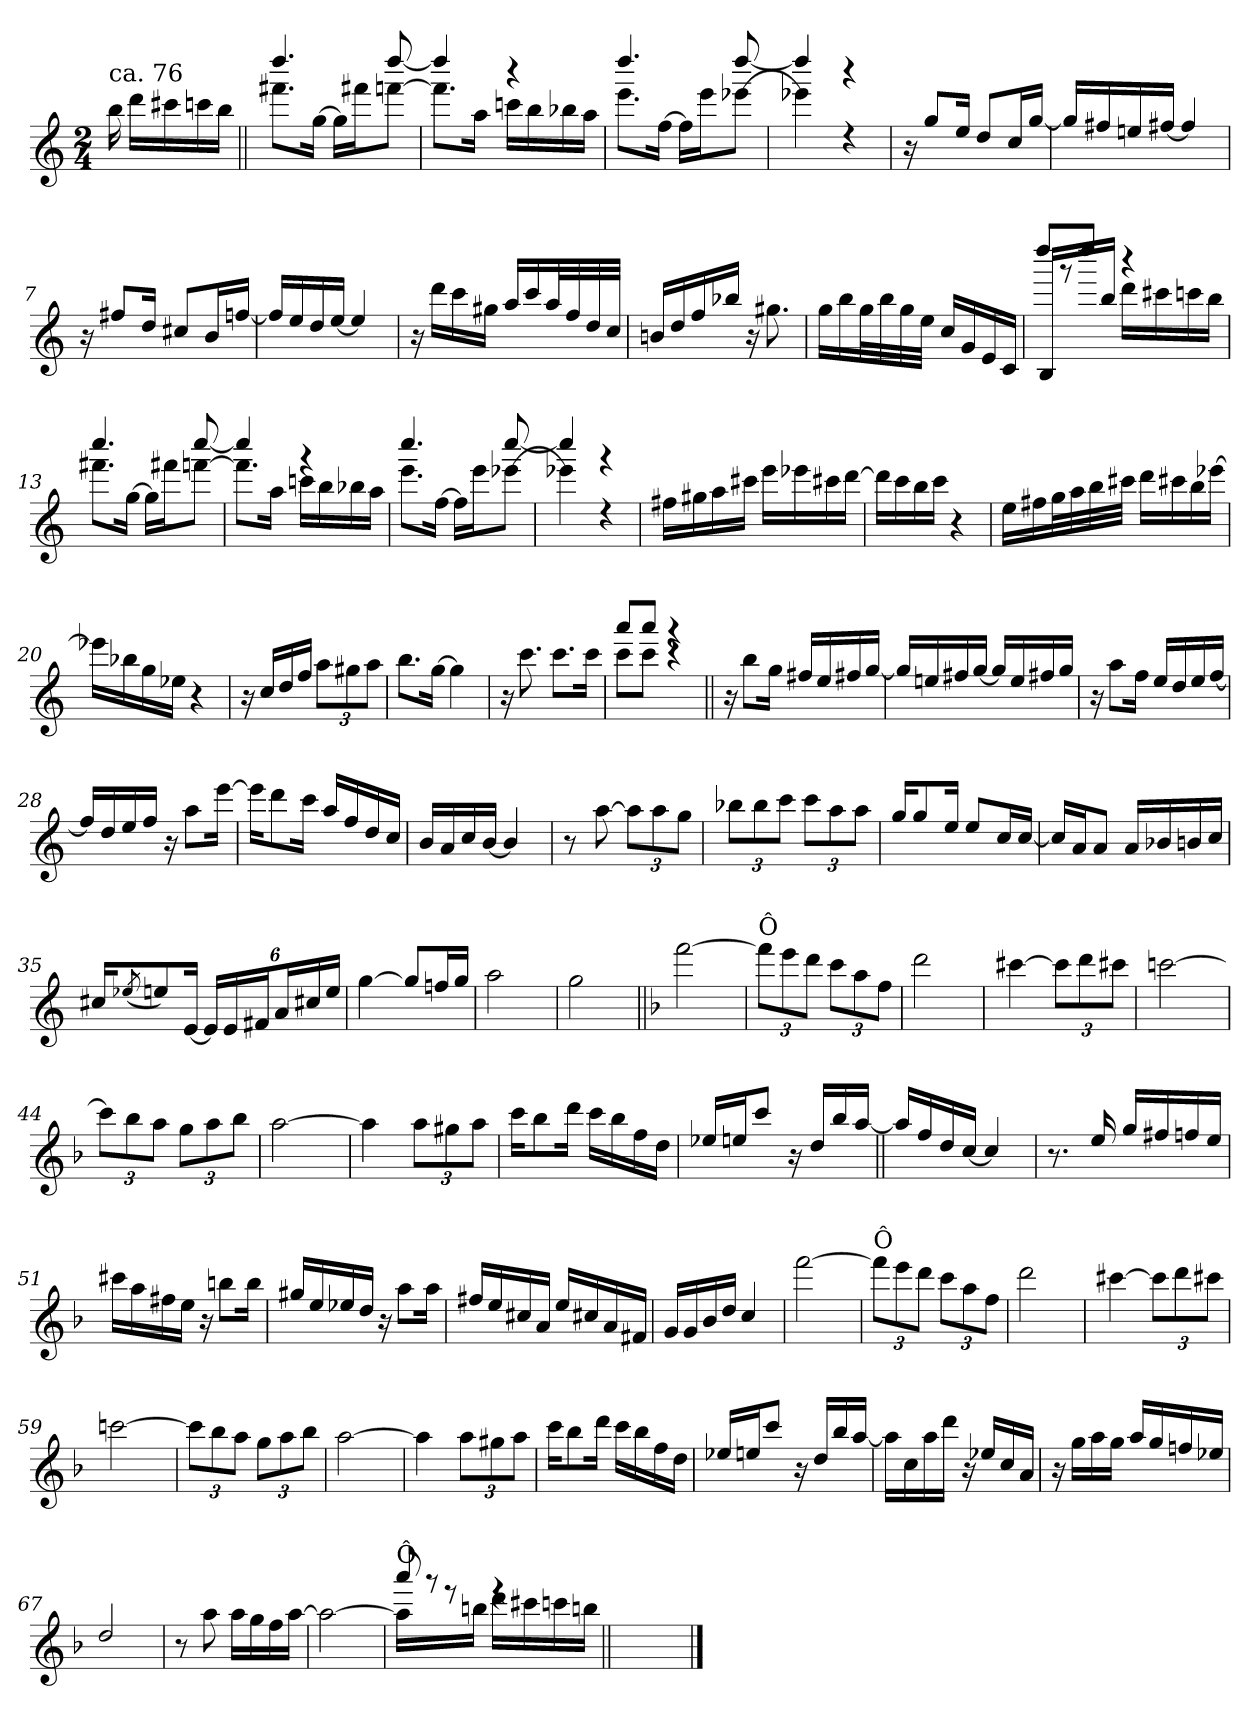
**kern
*part1
*staff1
*clefG2
*k[]
*C:
*M2/4
=
!LO:TX:a:t=ca. 76
16bb\
16ddd\LL
16ccc#X\
16cccn\
16bb\JJ
=1||
*^
8.fff#X\L	4.dddd!/
[<16gg\Jk	.
16gg\LL]	.
16fff#X\J	.
[<8fffn\J	[>8dddd!/
=2	=2
8.fff\L]	4dddd!/]
16aa\Jk	.
16cccn\LL	4raaa
16bb\	.
16bb-X\	.
16aa\JJ	.
=3	=3
8.eee\L	4.dddd!/
[<16ff\Jk	.
16ff\LL]	.
16eee\J	.
[<8eee-X\J	[>8dddd!/
=4	=4
4eee-X\]	4dddd!/]
4rdd	4raaa
*v	*v
!!LO:LB:g=z
=5
16r
8gg/L
16ee/Jk
8dd/L
16cc/L
[16gg/JJ
=6
16gg/LL]
16ff#X/
16een/
[16ff#X/JJ
4ff#/]
=7
16r
8ff#X/L
16dd/Jk
8cc#X/L
16b/L
[16ffn/JJ
=8
16ff/LL]
16ee/
16dd/
[16ee/JJ
4ee/]
!!LO:LB:g=z
=9
16r
16ddd\LL
16ccc\
16gg#X\JJ
16aa/LL
16ccc/
32aa/L
32ff/
32dd/
32cc/JJJ
=10
16bn/LL
16dd/
16ff/
16bb-X/JJ
16r
8.gg#X\
=11
16gg\LL
16bb\
32gg\L
32bb\
32gg\
32ee\JJJ
16cc/LL
16g/
16e/
16c/JJ
=12
*^
16B/KL	8dddd!/L
8r	.
.	8dddd!/J
16bb/Jk	.
16ddd\LL	4rbbb
16ccc#X\	.
16cccn\	.
16bb\JJ	.
!!LO:LB:g=z	!!
=13	=13
8.fff#X\L	4.cccc!/
[<16gg\Jk	.
16gg\LL]	.
16fff#X\J	.
[<8fffn\J	[>8cccc!/
=14	=14
8.fff\L]	4cccc!/]
16aa\Jk	.
16cccn\LL	4rggg
16bb\	.
16bb-X\	.
16aa\JJ	.
=15	=15
8.eee\L	4.cccc!/
[<16ff\Jk	.
16ff\LL]	.
16eee\J	.
[<8eee-X\J	[>8cccc!/
=16	=16
4eee-X\]	4cccc!/]
4rdd	4rggg
*v	*v
=17
16ff#X\LL
16gg#X\
16aa\
16ccc#X\JJ
16eee\LL
16eee-X\
16ccc#X\
[16ddd\JJ
!!LO:LB:g=z
=18
16ddd\LL]
16ccc\
16bb\
16ccc\JJ
4r
=19
16ee\LL
16ff#X\
32gg\L
32aa\
32bb\
32ccc#X\JJJ
16ddd\LL
16ccc#X\
16bb\
[16eee-X\JJ
=20
16eee-X\LL]
16bb-X\
16gg\
16ee-X\JJ
4r
=21
16r
16cc/LL
16dd/
16ff/JJ
12aa\L
12gg#X\
12aa\J
!!LO:LB:g=z
=22
8.bb\L
[16gg\Jk
4gg\]
=23
16r
8.ccc\
8.ccc\L
16ccc\Jk
=24
*^
8ccc\L	8aaa!/L
8ccc\J	8aaa!/J
4r	4rfff
*v	*v
=25||
16r
8bb\L
16gg\Jk
16ff#X/LL
16ee/
16ff#X/
[16gg/JJ
=26
16gg/LL]
16een/
16ff#X/
[16gg/JJ
16gg/LL]
16ee/
16ff#X/
16gg/JJ
!!LO:LB:g=z
=27
16r
8aa\L
16ff\Jk
16ee/LL
16dd/
16ee/
[16ff/JJ
=28
16ff/LL]
16dd/
16ee/
16ff/JJ
16r
8aa\L
[16eee\Jk
=29
16eee\KL]
8ddd\
16ccc\Jk
16aa/LL
16ff/
16dd/
16cc/JJ
=30
16b/LL
16a/
16cc/
[16b/JJ
4b/]
=31
8r
[8aa\
12aa\L]
12aa\
12gg\J
!!LO:LB:g=z
=32
12bb-X\L
12bb-\
12ccc\J
12ccc\L
12aa\
12aa\J
=33
16gg/KL
8gg/
16ee/Jk
8ee/L
16cc/L
[16cc/JJ
=34
16cc/LL]
16a/J
8a/J
16a/LL
16b-X/
16bn/
16cc/JJ
=35
16cc#X/KL
(<8qee-X/
8een/)
[16e/Jk
24e/LL]
24e/
24f#X/J
24a/L
24cc#X/
24ee/JJ
!!LO:LB:g=z
=36
[4gg\
8gg/L]
16ffn/L
16gg/JJ
=37
2aa\
=38
2gg\
=39||
*k[b-]
*F:
[2fff\
=40
!LO:TX:a:t=Ô
12fff\L]
12eee\
12ddd\J
12ccc\L
12aa\
12ff\J
=41
2ddd\
!!LO:LB:g=z
=42
[4ccc#X\
12ccc#\L]
12ddd\
12ccc#X\J
=43
[2cccn\
=44
12cccn\L]
12bb-\
12aa\J
12gg\L
12aa\
12bb-\J
=45
[2aa\
=46
4aa\]
12aa\L
12gg#X\
12aa\J
!!LO:PB:g=z
=47
16ccc\KL
8bb-\
16ddd\Jk
16ccc\LL
16bb-\
16ff\
16dd\JJ
=48
16ee-X/LL
16een/J
8ccc/J
16r
16dd/LL
16bb-/
[16aa/JJ
=49||
16aa/LL]
16ff/
16dd/
[16cc/JJ
4cc/]
=50
8.r
16ee/
16gg/LL
16ff#X/
16ffn/
16ee/JJ
=51
16ccc#X\LL
16aa\
16ff#X\
16ee\JJ
16r
8bbn\L
16bb\Jk
!!LO:LB:g=z
=52
16gg#X/LL
16ee/
16ee-X/
16dd/JJ
16r
8aa\L
16aa\Jk
=53
16ff#X/LL
16ee/
16cc#X/
16a/JJ
16ee/LL
16cc#X/
16a/
16f#X/JJ
=54
16g/LL
16g/
16b-/
16dd/JJ
4cc/
=55
[2fff\
=56
!LO:TX:a:t=Ô
12fff\L]
12eee\
12ddd\J
12ccc\L
12aa\
12ff\J
!!LO:LB:g=z
=57
2ddd\
=58
[4ccc#X\
12ccc#\L]
12ddd\
12ccc#X\J
=59
[2cccn\
=60
12cccn\L]
12bb-\
12aa\J
12gg\L
12aa\
12bb-\J
=61
[2aa\
=62
4aa\]
12aa\L
12gg#X\
12aa\J
!!LO:LB:g=z
=63
16ccc\KL
8bb-\
16ddd\Jk
16ccc\LL
16bb-\
16ff\
16dd\JJ
=64
16ee-X/LL
16een/J
8ccc/J
16r
16dd/LL
16bb-/
[16aa/JJ
=65
16aa\LL]
16cc\
16aa\
16ddd\JJ
16r
16ee-X/LL
16cc/
16a/JJ
=66
16r
16gg\LL
16aa\
16gg\JJ
16aa/LL
16gg/
16ffn/
16ee-X/JJ
!!LO:LB:g=z
=67
2dd/
=68
8r
8aa\
16aa\LL
16gg\
16ff\
[16aa\JJ
=69
2aa\_
=70
*^
!LO:TX:a:t=Ô	!
16aa\KL]	8aaa!/
8r	.
.	8rddd
16bbn\Jk	.
16ddd\LL	4rddd
16ccc#X\	.
16cccn\	.
16bbn\JJ	.
*v	*v
=71||
2ryy
==
*-
